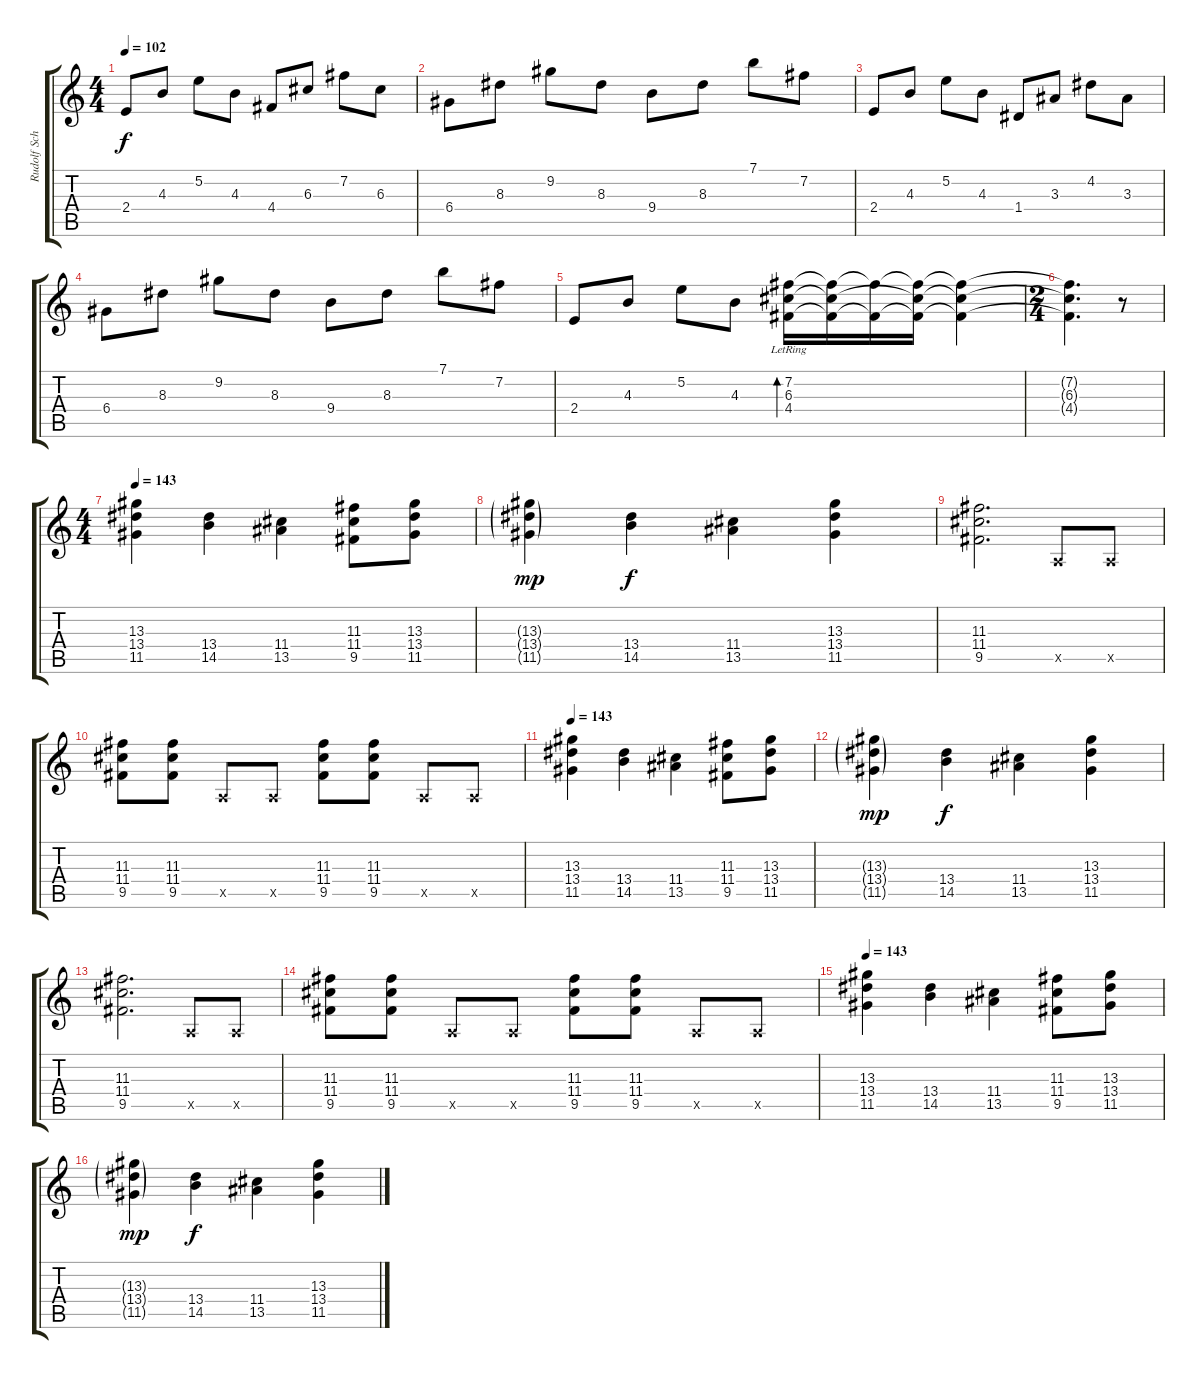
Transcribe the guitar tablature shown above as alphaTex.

\track ("Rudolf Scheneker" "Rudolf Sch") {instrument electricguitarclean}
\staff {score tabs}
\tuning (E4 B3 G3 D3 A2 E2) {hide}
\ts (4 4)
\tempo 102
\clef g2
\ks c
2.4.8{dy f} 4.3.8 5.2.8 4.3.8 4.4.8 6.3.8 7.2.8 6.3.8 |
6.4.8 8.3.8 9.2.8 8.3.8 9.4.8 8.3.8 7.1.8 7.2.8 |
2.4.8 4.3.8 5.2.8 4.3.8 1.4.8 3.3.8 4.2.8 3.3.8 |
6.4.8 8.3.8 9.2.8 8.3.8 9.4.8 8.3.8 7.1.8 7.2.8 |
2.4.8 4.3.8 5.2.8 4.3.8 (7.2 6.3 4.4{lr}).16{bd 480} (7.2{t} 6.3{t} 4.4{t}).16 (7.2{t} 4.4{t}).16 (7.2{t} 6.3{t} 4.4{t}).16 (7.2{t} 6.3{t} 4.4{t}).4 |
\ts (2 4)
(7.2{t} 6.3{t} 4.4{t}).4{d} r.8 |
\ts (4 4)
\tempo 143
(13.3 13.4 11.5).4{instrument overdrivenguitar} (13.4 14.5).4 (11.4 13.5).4 (11.3 11.4 9.5).8 (13.3 13.4 11.5).8 |
(13.3{g} 13.4{g} 11.5{g}).4{dy mp} (13.4 14.5).4{dy f} (11.4 13.5).4 (13.3 13.4 11.5).4 |
(11.3 11.4 9.5).2{d} 0.5{x}.8 0.5{x}.8 |
(11.3 11.4 9.5).8 (11.3 11.4 9.5).8 0.5{x}.8 0.5{x}.8 (11.3 11.4 9.5).8 (11.3 11.4 9.5).8 0.5{x}.8 0.5{x}.8 |
\tempo 143
(13.3 13.4 11.5).4{instrument overdrivenguitar} (13.4 14.5).4 (11.4 13.5).4 (11.3 11.4 9.5).8 (13.3 13.4 11.5).8 |
(13.3{g} 13.4{g} 11.5{g}).4{dy mp} (13.4 14.5).4{dy f} (11.4 13.5).4 (13.3 13.4 11.5).4 |
(11.3 11.4 9.5).2{d} 0.5{x}.8 0.5{x}.8 |
(11.3 11.4 9.5).8 (11.3 11.4 9.5).8 0.5{x}.8 0.5{x}.8 (11.3 11.4 9.5).8 (11.3 11.4 9.5).8 0.5{x}.8 0.5{x}.8 |
\tempo 143
(13.3 13.4 11.5).4{instrument overdrivenguitar} (13.4 14.5).4 (11.4 13.5).4 (11.3 11.4 9.5).8 (13.3 13.4 11.5).8 |
(13.3{g} 13.4{g} 11.5{g}).4{dy mp} (13.4 14.5).4{dy f} (11.4 13.5).4 (13.3 13.4 11.5).4
